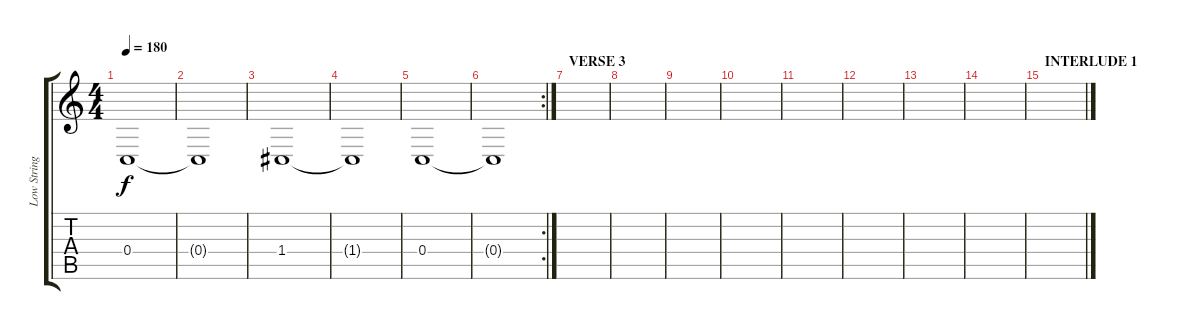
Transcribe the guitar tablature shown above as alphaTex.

\track ("Low Strings" "Low String") {instrument synthstrings1}
\staff {score tabs}
\tuning (D4 A3 F3 C3 G2 C2) {hide}
\ts (4 4)
\tempo 180
\clef g2
\ks c
0.4.1{dy f} |
0.4{t}.1 |
1.4.1 |
1.4{t}.1 |
0.4.1 |
\rc 2
0.4{t}.1 |
\section ("" "VERSE 3")
|
|
|
|
|
|
|
|
\section ("" "INTERLUDE 1")
